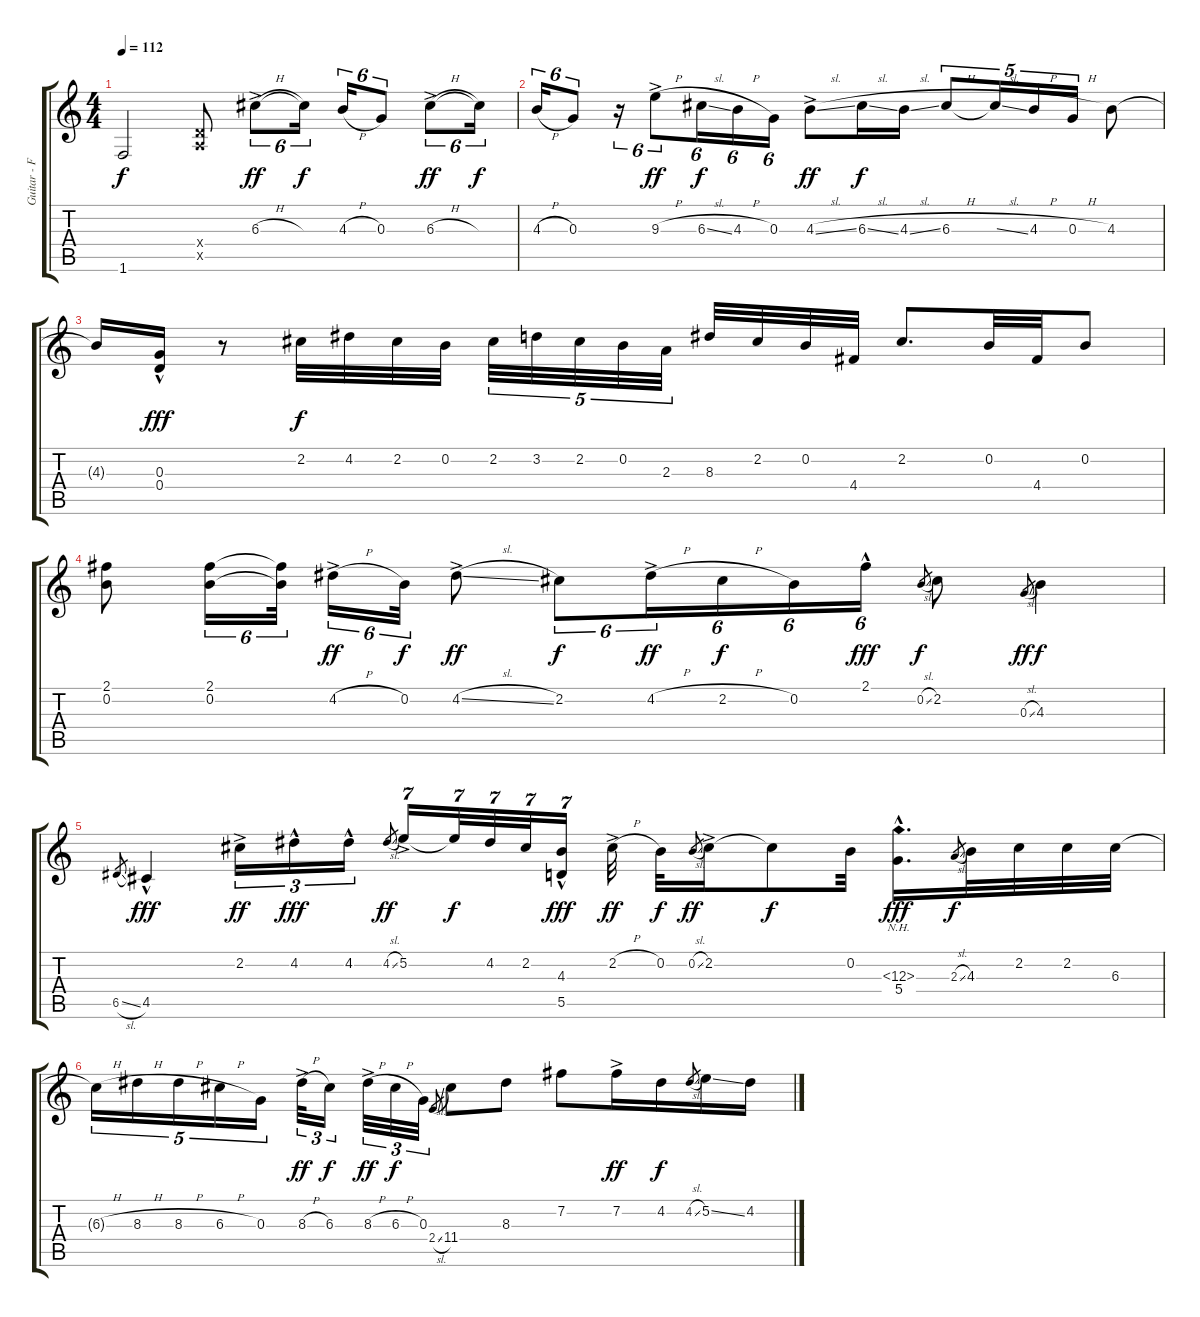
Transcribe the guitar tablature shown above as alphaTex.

\track ("Guitar - Frank Zappa" "Guitar - F") {instrument distortionguitar}
\staff {score tabs}
\tuning (E4 B3 G3 D3 A2 E2) {hide}
\ts (4 4)
\tempo 112
\clef g2
\ks c
1.6.2{dy f} (0.4{x} 0.5{x}).8 6.3{h ac}.8{tu (6 4) dy ff} 6.3{t}.16{tu (6 4) dy f} 4.3{h}.16{tu (6 4)} 0.3.8{tu (6 4)} 6.3{h ac}.8{tu (6 4) dy ff} 6.3{t}.16{tu (6 4) dy f} |
4.3{h}.16{tu (6 4)} 0.3.8{tu (6 4)} r.16{tu (6 4)} 9.3{h ac}.8{tu (6 4) dy ff beam merge} 6.3{sl}.16{tu (6 4) dy f} 4.3{h}.16{tu (6 4)} 0.3.16{tu (6 4) beam split} 4.3{sl ac}.8{dy ff beam merge} 6.3{sl}.16{dy f} 4.3{sl}.16 6.3{h}.8{tu (5 4)} 6.3{sl t}.16{tu (5 4) beam merge} 4.3{h}.16{tu (5 4)} 0.3{h}.16{tu (5 4) beam split} 4.3.8 |
4.3{t}.16 (0.3{hac} 0.4{hac}).16{dy fff} r.8 2.2.32{dy f} 4.2.32 2.2.32 0.2.32{beam splitsecondary} 2.2.32{tu (5 4)} 3.2.32{tu (5 4)} 2.2.32{tu (5 4)} 0.2.32{tu (5 4)} 2.3.32{tu (5 4)} 8.3.32 2.2.32 0.2.32 4.4.32{beam split} 2.2.8{d beam merge} 0.2.32 4.4.32 0.2.8 |
(2.1 0.2).8 (2.1 0.2).16{tu (6 4)} (2.1{t} 0.2{t}).32{tu (6 4) beam splitsecondary} 4.2{h ac}.16{tu (6 4) dy ff} 0.2.32{tu (6 4) dy f} 4.2{sl ac}.8{dy ff} 2.2.8{tu (6 4) dy f} 4.2{h ac}.16{tu (6 4) dy ff beam merge} 2.2{h}.16{tu (6 4) dy f} 0.2.16{tu (6 4)} 2.1{hac}.16{tu (6 4) dy fff} 0.2{sl}.8{gr dy f} 2.2.8 0.3{sl}.8{gr dy ff} 4.3.4{dy f} |
6.5{sl}.8{gr} 4.5{hac}.4{dy fff} 2.2{ac}.16{tu (3 2) dy ff} 4.2{hac}.16{tu (3 2) dy fff} 4.2{hac}.16{tu (3 2)} 4.2{sl}.8{gr dy ff beam splitsecondary} 5.2{ac}.16{tu (7 4)} 5.2{t}.32{tu (7 4) dy f} 4.2.32{tu (7 4)} 2.2.32{tu (7 4)} (4.3{hac} 5.5).16{tu (7 4) dy fff} 2.2{h ac}.32{dy ff} 0.2.32{dy f} 0.2{sl}.8{gr dy ff} 2.2{ac}.16 2.2{t}.8{dy f beam merge} 0.2.32 (12.3{nh hac} 5.4).16{d dy fff} 2.3{sl}.8{gr dy f beam split} 4.3.32 2.2.32 2.2.32 6.3.32 |
6.3{h t}.16{tu (5 4)} 8.3{h}.16{tu (5 4)} 8.3{h}.16{tu (5 4)} 6.3{h}.16{tu (5 4)} 0.3.16{tu (5 4)} 8.3{h ac}.32{tu (3 2) dy ff} 6.3.16{tu (3 2) dy f beam splitsecondary} 8.3{h ac}.32{tu (3 2) dy ff} 6.3{h}.32{tu (3 2) dy f} 0.3.32{tu (3 2)} 2.4{sl}.8{gr beam split} 11.4.8{beam merge} 8.3.8{beam split} 7.2.8{beam merge} 7.2{ac}.16{dy ff} 4.2.16{dy f} 4.2{sl}.8{gr beam split} 5.2{ss}.16 4.2.16
